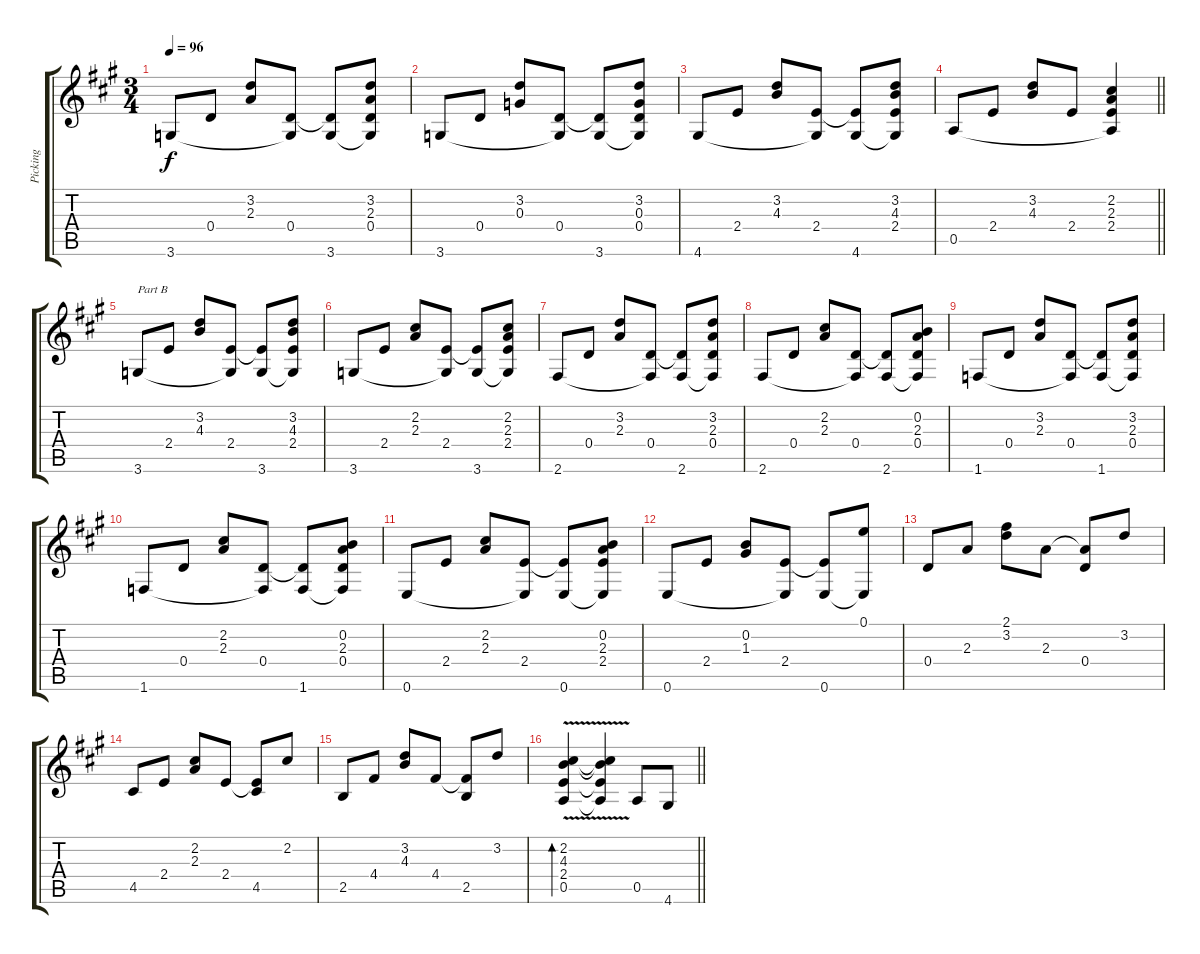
\track ("Picking" "Picking") {instrument acousticguitarnylon}
\staff {score tabs}
\tuning (E4 B3 G3 D3 A2 E2) {hide}
\ts (3 4)
\tempo 96
\clef g2
\ks a
3.6.8{dy f} 0.4.8 (3.2 2.3).8 (0.4 3.6{t}).8 (0.4{t} 3.6).8 (3.2 2.3 0.4 3.6{t}).8 |
3.6.8 0.4.8 (3.2 0.3).8 (0.4 3.6{t}).8 (0.4{t} 3.6).8 (3.2 0.3 0.4 3.6{t}).8 |
4.6.8 2.4.8 (3.2 4.3).8 (2.4 4.6{t}).8 (2.4{t} 4.6).8 (3.2 4.3 2.4 4.6{t}).8 |
\barLineRight lightlight
0.5.8 2.4.8 (3.2 4.3).8 2.4.8 (2.2 2.3 2.4 0.5{t}).4 |
3.6.8{txt "Part B"} 2.4.8 (3.2 4.3).8 (2.4 3.6{t}).8 (2.4{t} 3.6).8 (3.2 4.3 2.4 3.6{t}).8 |
3.6.8 2.4.8 (2.2 2.3).8 (2.4 3.6{t}).8 (2.4{t} 3.6).8 (2.2 2.3 2.4 3.6{t}).8 |
2.6.8 0.4.8 (3.2 2.3).8 (0.4 2.6{t}).8 (0.4{t} 2.6).8 (3.2 2.3 0.4 2.6{t}).8 |
2.6.8 0.4.8 (2.2 2.3).8 (0.4 2.6{t}).8 (0.4{t} 2.6).8 (0.2 2.3 0.4 2.6{t}).8 |
1.6.8 0.4.8 (3.2 2.3).8 (0.4 1.6{t}).8 (0.4{t} 1.6).8 (3.2 2.3 0.4 1.6{t}).8 |
1.6.8 0.4.8 (2.2 2.3).8 (0.4 1.6{t}).8 (0.4{t} 1.6).8 (0.2 2.3 0.4 1.6{t}).8 |
0.6.8 2.4.8 (2.2 2.3).8 (2.4 0.6{t}).8 (2.4{t} 0.6).8 (0.2 2.3 2.4 0.6{t}).8 |
0.6.8 2.4.8 (0.2 1.3).8 (2.4 0.6{t}).8 (2.4{t} 0.6).8 (0.1 0.6{t}).8 |
0.4.8 2.3.8 (2.1 3.2).8 2.3.8 (2.3{t} 0.4).8 3.2.8 |
4.5.8 2.4.8 (2.2 2.3).8 2.4.8 (2.4{t} 4.5).8 2.2.8 |
2.5.8 4.4.8 (3.2 4.3).8 4.4.8 (4.4{t} 2.5).8 3.2.8 |
\barLineRight lightlight
(2.2 4.3 2.4 0.5{v}).4{bd 60} (2.2{t} 4.3{t} 2.4{t} 0.5{t}).4 0.5.8 4.6.8
